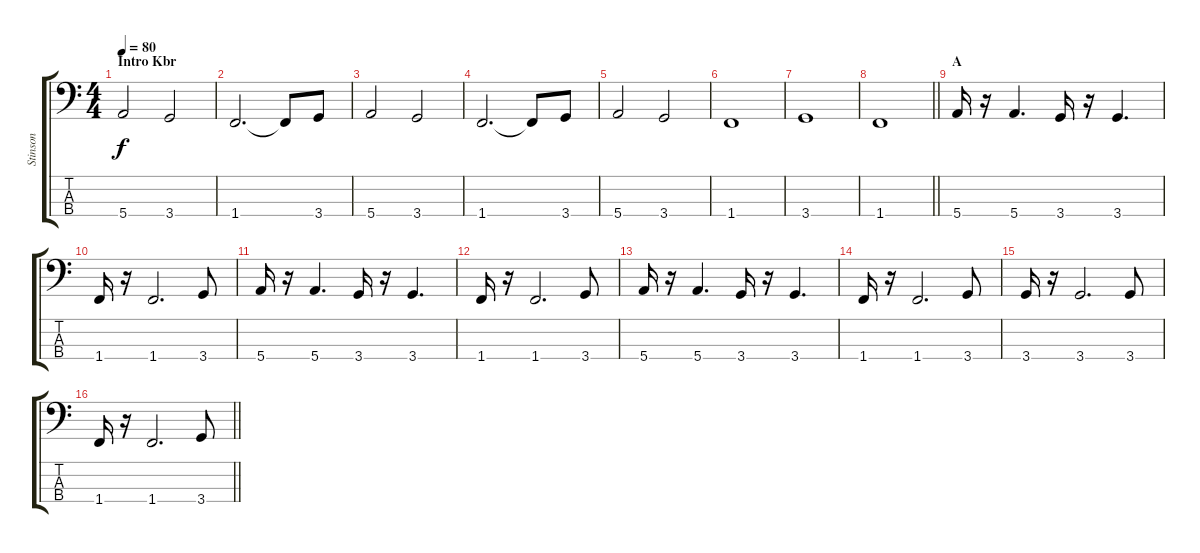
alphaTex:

\track ("Stinson" "Stinson") {instrument electricbassfinger}
\staff {score tabs}
\tuning (G2 D2 A1 E1) {hide}
\ts (4 4)
\section ("" "Intro Kbr")
\tempo 80
\clef f4
\ks c
5.4.2{dy f instrument electricbassfinger} 3.4.2 |
1.4.2{d} 1.4{t}.8 3.4.8 |
5.4.2 3.4.2 |
1.4.2{d} 1.4{t}.8 3.4.8 |
5.4.2 3.4.2 |
1.4.1 |
3.4.1 |
\barLineRight lightlight
1.4.1 |
\section ("" "A")
5.4.16 r.16 5.4.4{d} 3.4.16 r.16 3.4.4{d} |
1.4.16 r.16 1.4.2{d} 3.4.8 |
5.4.16 r.16 5.4.4{d} 3.4.16 r.16 3.4.4{d} |
1.4.16 r.16 1.4.2{d} 3.4.8 |
5.4.16 r.16 5.4.4{d} 3.4.16 r.16 3.4.4{d} |
1.4.16 r.16 1.4.2{d} 3.4.8 |
3.4.16 r.16 3.4.2{d} 3.4.8 |
\barLineRight lightlight
1.4.16 r.16 1.4.2{d} 3.4.8
